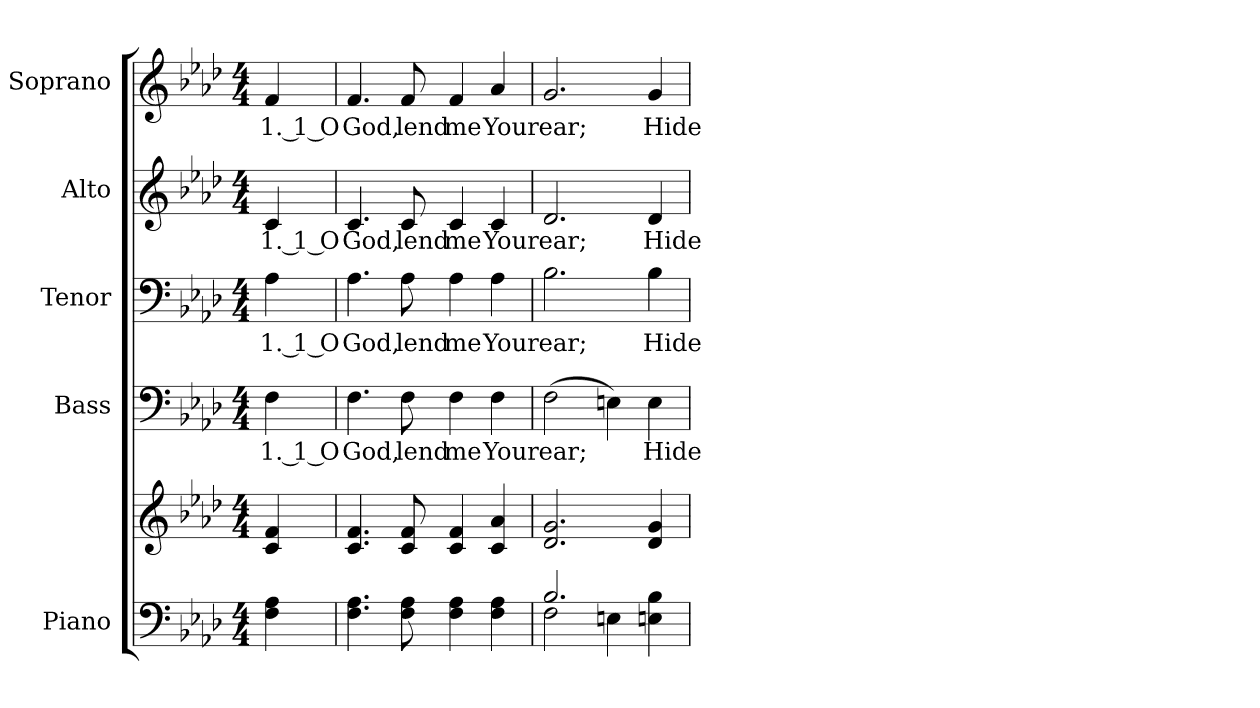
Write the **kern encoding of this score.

**kern	**kern	**kern	**text	**kern	**text	**kern	**text	**kern	**text
*part5	*part5	*part4	*part4	*part3	*part3	*part2	*part2	*part1	*part1
*staff6	*staff5	*staff4	*staff4	*staff3	*staff3	*staff2	*staff2	*staff1	*staff1
*I"Piano	*	*I"Bass	*	*I"Tenor	*	*I"Alto	*	*I"Soprano	*
*I'Pno.	*	*I'B.	*	*I'T.	*	*I'A.	*	*I'S.	*
!!LO:PB:g=z
*clefF4	*clefG2	*clefF4	*	*clefF4	*	*clefG2	*	*clefG2	*
*k[b-e-a-d-]	*k[b-e-a-d-]	*k[b-e-a-d-]	*	*k[b-e-a-d-]	*	*k[b-e-a-d-]	*	*k[b-e-a-d-]	*
*A-:	*A-:	*A-:	*	*A-:	*	*A-:	*	*A-:	*
*M4/4	*M4/4	*M4/4	*	*M4/4	*	*M4/4	*	*M4/4	*
*MM120	*MM120	*MM120	*	*MM120	*	*MM120	*	*MM120	*
=1	=1	=1	=1	=1	=1	=1	=1	=1	=1
!	!	!	!LO:LY:b:color=#000000	!	!	!	!	!	!
!	!	!	!	!	!LO:LY:b:color=#000000	!	!	!	!
!	!	!	!	!	!	!	!LO:LY:b:color=#000000	!	!
!	!	!	!	!	!	!	!	!	!LO:LY:b:color=#000000
4Fi\ 4A-i	4ci/ 4fi	4Fi\	1. 1 O	4A-i\	1. 1 O	4ci/	1. 1 O	4fi/	1. 1 O
=2	=2	=2	=2	=2	=2	=2	=2	=2	=2
!	!	!	!LO:LY:b:color=#000000	!	!	!	!	!	!
!	!	!	!	!	!LO:LY:b:color=#000000	!	!	!	!
!	!	!	!	!	!	!	!LO:LY:b:color=#000000	!	!
!	!	!	!	!	!	!	!	!	!LO:LY:b:color=#000000
4.Fi\ 4.A-i	4.ci/ 4.fi	4.Fi\	God,	4.A-i\	God,	4.ci/	God,	4.fi/	God,
!	!	!	!LO:LY:b:color=#000000	!	!	!	!	!	!
!	!	!	!	!	!LO:LY:b:color=#000000	!	!	!	!
!	!	!	!	!	!	!	!LO:LY:b:color=#000000	!	!
!	!	!	!	!	!	!	!	!	!LO:LY:b:color=#000000
8Fi\ 8A-i	8ci/ 8fi	8Fi\	lend	8A-i\	lend	8ci/	lend	8fi/	lend
!	!	!	!LO:LY:b:color=#000000	!	!	!	!	!	!
!	!	!	!	!	!LO:LY:b:color=#000000	!	!	!	!
!	!	!	!	!	!	!	!LO:LY:b:color=#000000	!	!
!	!	!	!	!	!	!	!	!	!LO:LY:b:color=#000000
4Fi\ 4A-i	4ci/ 4fi	4Fi\	me	4A-i\	me	4ci/	me	4fi/	me
!	!	!	!LO:LY:b:color=#000000	!	!	!	!	!	!
!	!	!	!	!	!LO:LY:b:color=#000000	!	!	!	!
!	!	!	!	!	!	!	!LO:LY:b:color=#000000	!	!
!	!	!	!	!	!	!	!	!	!LO:LY:b:color=#000000
4Fi\ 4A-i	4ci/ 4a-i	4Fi\	Your	4A-i\	Your	4ci/	Your	4a-i/	Your
=3	=3	=3	=3	=3	=3	=3	=3	=3	=3
*^	*	*	*	*	*	*	*	*	*
!	!	!	!	!LO:LY:b:color=#000000	!	!	!	!	!	!
!	!	!	!	!	!	!LO:LY:b:color=#000000	!	!	!	!
!	!	!	!	!	!	!	!	!LO:LY:b:color=#000000	!	!
!	!	!	!	!	!	!	!	!	!	!LO:LY:b:color=#000000
2.B-i/	2Fi\	2.d-i/ 2.gi	(2Fi\	ear;	2.B-i\	ear;	2.d-i/	ear;	2.gi/	ear;
.	4Eni\	.	4Eni\)	.	.	.	.	.	.	.
!	!	!	!	!LO:LY:b:color=#000000	!	!	!	!	!	!
!	!	!	!	!	!	!LO:LY:b:color=#000000	!	!	!	!
!	!	!	!	!	!	!	!	!LO:LY:b:color=#000000	!	!
!	!	!	!	!	!	!	!	!	!	!LO:LY:b:color=#000000
4Eni\ 4B-i	4ryy	4d-i/ 4gi	4Ei\	Hide	4B-i\	Hide	4d-i/	Hide	4gi/	Hide
*v	*v	*	*	*	*	*	*	*	*	*
=	=	=	=	=	=	=	=	=	=
*-	*-	*-	*-	*-	*-	*-	*-	*-	*-
